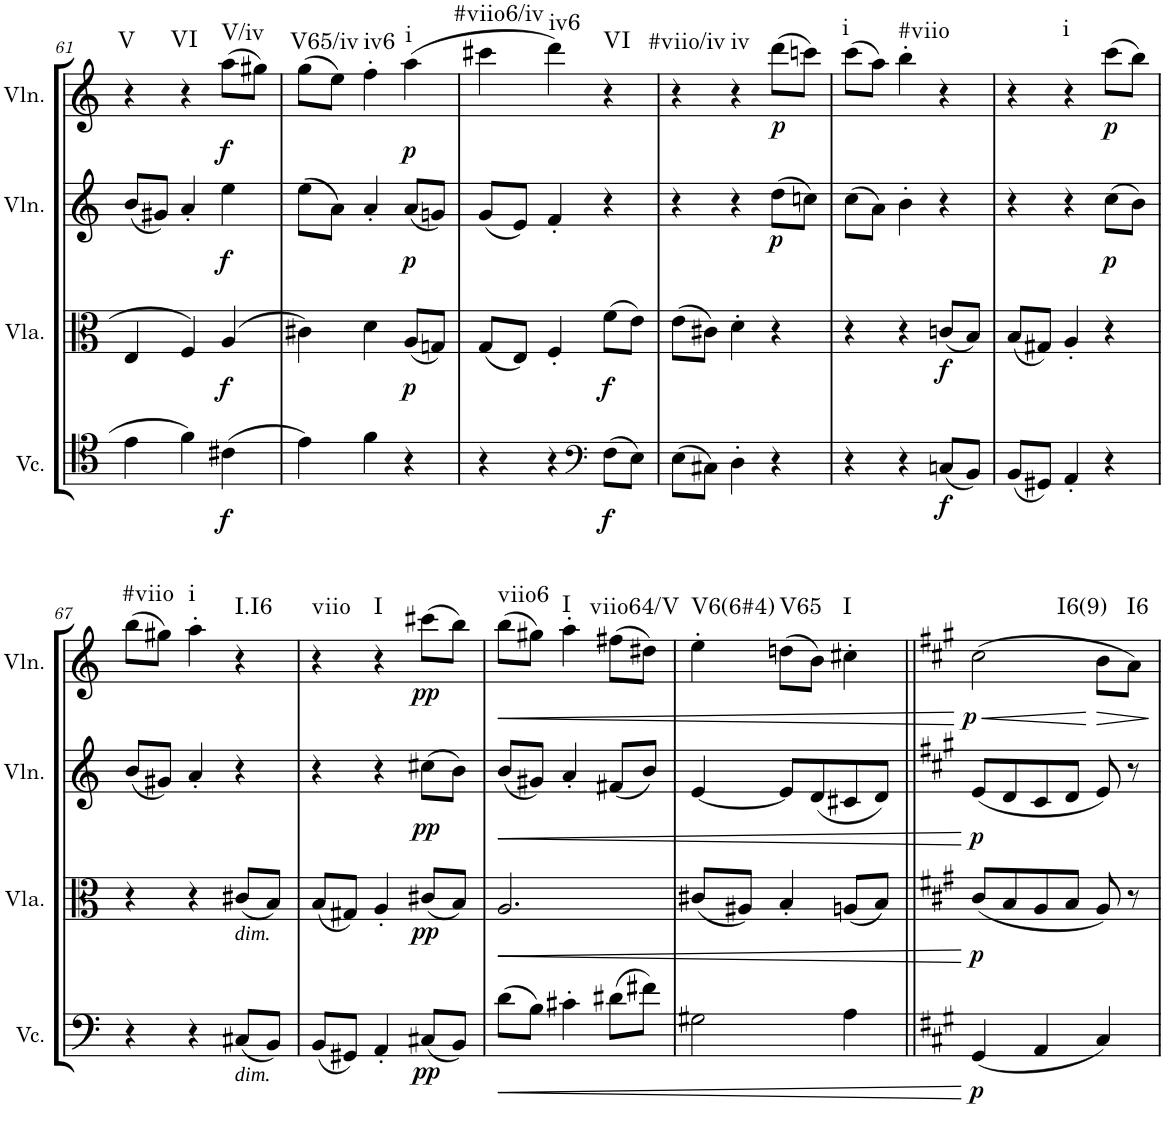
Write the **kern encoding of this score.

**kern	**dynam	**kern	**dynam	**kern	**dynam	**kern	**dynam	**harte
*part4	*part4	*part3	*part3	*part2	*part2	*part1	*part1	*part1
*staff4	*staff4	*staff3	*staff3	*staff2	*staff2	*staff1	*staff1	*
*I"Violoncello	*	*I"Viola	*	*I"Violin	*	*I"Violin	*	*
*I'Vc.	*	*I'Vla.	*	*I'Vln.	*	*I'Vln.	*	*
!!LO:PB:g=z
*clefC4	*	*clefC3	*	*clefG2	*	*clefG2	*	*
*k[]	*	*k[]	*	*k[]	*	*k[]	*	*
*M3/4	*	*M3/4	*	*M3/4	*	*M3/4	*	*
=61	=61	=61	=61	=61	=61	=61	=61	=61
!	!	!	!	!	!	!	!	!LO:H:kt=V
4e\	.	4E/	.	(8b/L	.	4r	.	N
.	.	.	.	8g#X/J)	.	.	.	.
!	!	!	!	!	!	!	!	!LO:H:kt=VI
4f\	.	4F/	.	4a'/	.	4r	.	N
!	!LO:DY:b	!	!LO:DY:b	!	!LO:DY:b	!	!LO:DY:b	!LO:H:kt=V/iv
(4c#X\	f	(4A/	f	4ee\	f	(8aa\L	f	N
.	.	.	.	.	.	8gg#X\J)	.	.
=62	=62	=62	=62	=62	=62	=62	=62	=62
!	!	!	!	!	!	!	!	!LO:H:kt=V65/iv
4e\)	.	4c#X\)	.	(8ee\L	.	(8gg\L	.	N
.	.	.	.	8a\J)	.	8ee\J)	.	.
!	!	!	!	!	!	!	!	!LO:H:kt=iv6
4f\	.	4d\	.	4a'/	.	4ff'\	.	N
!	!	!	!LO:DY:b	!	!LO:DY:b	!	!LO:DY:b	!LO:H:kt=i
4r	.	(8A/L	p	(8a/L	p	(4aa\	p	N
.	.	8Gn/J)	.	8gn/J)	.	.	.	.
=63	=63	=63	=63	=63	=63	=63	=63	=63
!	!	!	!	!	!	!	!	!LO:H:kt=#viio6/iv
4r	.	(8G/L	.	(8g/L	.	4ccc#X\	.	N
.	.	8E/J)	.	8e/J)	.	.	.	.
!	!	!	!	!	!	!	!	!LO:H:kt=iv6
4r	.	4F'/	.	4f'/	.	4ddd\)	.	N
*clefF4	*	*	*	*	*	*	*	*
!	!LO:DY:b	!	!LO:DY:b	!	!	!	!	!LO:H:kt=VI
(8F\L	f	(8f\L	f	4r	.	4r	.	N
8E\J)	.	8e\J)	.	.	.	.	.	.
=64	=64	=64	=64	=64	=64	=64	=64	=64
!	!	!	!	!	!	!	!	!LO:H:kt=#viio/iv
(8E\L	.	(8e\L	.	4r	.	4r	.	N
8C#X\J)	.	8c#X\J)	.	.	.	.	.	.
!	!	!	!	!	!	!	!	!LO:H:kt=iv
4D'\	.	4d'\	.	4r	.	4r	.	N
!	!	!	!	!	!LO:DY:b	!	!LO:DY:b	!
4r	.	4r	.	(8dd\L	p	(8ddd\L	p	.
.	.	.	.	8ccn\J)	.	8cccn\J)	.	.
=65	=65	=65	=65	=65	=65	=65	=65	=65
!	!	!	!	!	!	!	!	!LO:H:kt=i
4r	.	4r	.	(8cc\L	.	(8ccc\L	.	N
.	.	.	.	8a\J)	.	8aa\J)	.	.
!	!	!	!	!	!	!	!	!LO:H:kt=#viio
4r	.	4r	.	4b'\	.	4bb'\	.	N
!	!LO:DY:b	!	!LO:DY:b	!	!	!	!	!
(8Cn/L	f	(8cn/L	f	4r	.	4r	.	.
8BB/J)	.	8B/J)	.	.	.	.	.	.
=66	=66	=66	=66	=66	=66	=66	=66	=66
(8BB/L	.	(8B/L	.	4r	.	4r	.	.
8GG#X/J)	.	8G#X/J)	.	.	.	.	.	.
!	!	!	!	!	!	!	!	!LO:H:kt=i
4AA'/	.	4A'/	.	4r	.	4r	.	N
!	!	!	!	!	!LO:DY:b	!	!LO:DY:b	!
4r	.	4r	.	(8cc\L	p	(8ccc\L	p	.
.	.	.	.	8b\J)	.	8bb\J)	.	.
!!LO:LB:g=z
=67	=67	=67	=67	=67	=67	=67	=67	=67
!	!	!	!	!	!	!	!	!LO:H:kt=#viio
4r	.	4r	.	(8b/L	.	(8bb\L	.	N
.	.	.	.	8g#X/J)	.	8gg#X\J)	.	.
!	!	!	!	!	!	!	!	!LO:H:kt=i
4r	.	4r	.	4a'/	.	4aa'\	.	N
!	!	!LO:TX:b:i:t=dim.	!	!	!	!	!	!
!LO:TX:b:i:t=dim.	!	!	!	!	!	!	!	!LO:H:kt=I.I6
(8C#X/L	.	(8c#X/L	.	4r	.	4r	.	N
8BB/J)	.	8B/J)	.	.	.	.	.	.
=68	=68	=68	=68	=68	=68	=68	=68	=68
!	!	!	!	!	!	!	!	!LO:H:kt=viio
(8BB/L	.	(8B/L	.	4r	.	4r	.	N
8GG#X/J)	.	8G#X/J)	.	.	.	.	.	.
!	!	!	!	!	!	!	!	!LO:H:kt=I
4AA'/	.	4A'/	.	4r	.	4r	.	N
!	!LO:DY:b	!	!LO:DY:b	!	!LO:DY:b	!	!LO:DY:b	!
(8C#X/L	pp	(8c#X/L	pp	(8cc#X\L	pp	(8ccc#X\L	pp	.
8BB/J)	.	8B/J)	.	8b\J)	.	8bb\J)	.	.
=69	=69	=69	=69	=69	=69	=69	=69	=69
!	!LO:HP:b	!	!LO:HP:b	!	!LO:HP:b	!	!LO:HP:b	!LO:H:kt=viio6
(8d\L	<	2.A/	<	(8b/L	<	(8bb\L	<	N
8B\J)	.	.	.	8g#X/J)	.	8gg#X\J)	.	.
!	!	!	!	!	!	!	!	!LO:H:kt=I
4c#X'\	.	.	.	4a'/	.	4aa'\	.	N
!	!	!	!	!	!	!	!	!LO:H:kt=viio64/V
(8d#X\L	.	.	.	(8f#X/L	.	(8ff#X\L	.	N
8f#X\J)	.	.	.	8b/J)	.	8dd#X\J)	.	.
=70	=70	=70	=70	=70	=70	=70	=70	=70
!	!	!	!	!	!	!	!	!LO:H:kt=V6(6#4)
2G#X\	.	(8c#X/L	.	[4e/	.	4ee'\	.	N
.	.	8A#X/J)	.	.	.	.	.	.
!	!	!	!	!	!	!	!	!LO:H:kt=V65
.	.	4B'/	.	8e/L]	.	(8ddn\L	.	N
.	.	.	.	(8d/	.	8b\J)	.	.
!	!	!	!	!	!	!	!	!LO:H:kt=I
4A\	.	(8An/L	.	8c#X/	.	4cc#X'\	.	N
.	.	8B/J)	.	8d/J)	.	.	.	.
.	[	.	[	.	[	.	[	.
=71||	=71||	=71||	=71||	=71||	=71||	=71||	=71||	=71||
*k[f#c#g#]	*	*k[f#c#g#]	*	*k[f#c#g#]	*	*k[f#c#g#]	*	*
!	!LO:DY:b	!	!LO:DY:b	!	!LO:DY:b	!	!LO:HP:b	!
!	!	!	!	!	!	!	!LO:DY:n=1:b	!
(4GG#/	p	(8c#/L	p	(8e/L	p	(2cc#\	< p	.
.	.	8B/	.	8d/	.	.	.	.
4AA/	.	8A/	.	8c#/	.	.	.	.
.	.	8B/J	.	8d/J	.	.	.	.
!	!	!	!	!	!	!	!LO:HP:n=1:b	!LO:H:kt=I6(9)
4C#/)	.	8A/)	.	8e/)	.	8b\L	[ >	N
!	!	!	!	!	!	!	!	!LO:H:kt=I6
.	.	8r	.	8r	.	8a\J)	.	N
.	.	.	.	.	.	.	]	.
=	=	=	=	=	=	=	=	=
*-	*-	*-	*-	*-	*-	*-	*-	*-
